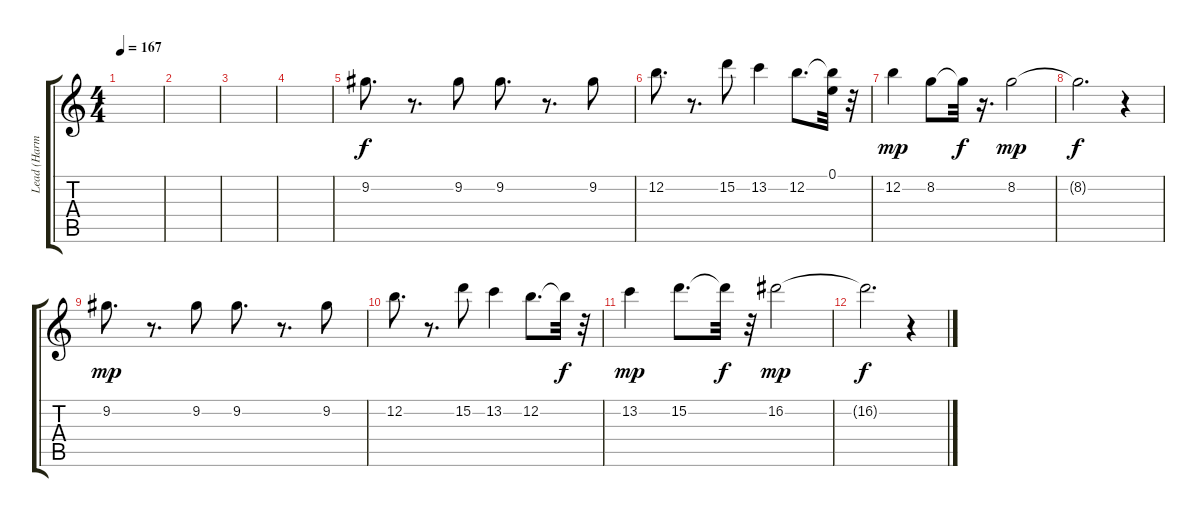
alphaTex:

\track ("Lead (Harmonics)" "Lead (Harm") {instrument electricguitarjazz}
\staff {score tabs}
\tuning (E4 B3 G3 D3 A2 E2) {hide}
\ts (4 4)
\tempo 167
\clef g2
\ks c
|
|
|
|
9.2.8{d} r.8{d} 9.2.8 9.2.8{d} r.8{d} 9.2.8 |
12.2.8{d} r.8{d} 15.2.8 13.2.4 12.2.8{d} (0.1 12.2{t}).32{dy f} r.32 |
12.2.4{dy mp} 8.2.8 8.2{t}.32{dy f} r.16{d} 8.2.2{dy mp} |
8.2{t}.2{d dy f} r.4 |
9.2.8{d dy mp} r.8{d} 9.2.8 9.2.8{d} r.8{d} 9.2.8 |
12.2.8{d} r.8{d} 15.2.8 13.2.4 12.2.8{d} 12.2{t}.32{dy f} r.32 |
13.2.4{dy mp} 15.2.8{d} 15.2{t}.32{dy f} r.32 16.2.2{dy mp} |
16.2{t}.2{d dy f} r.4
